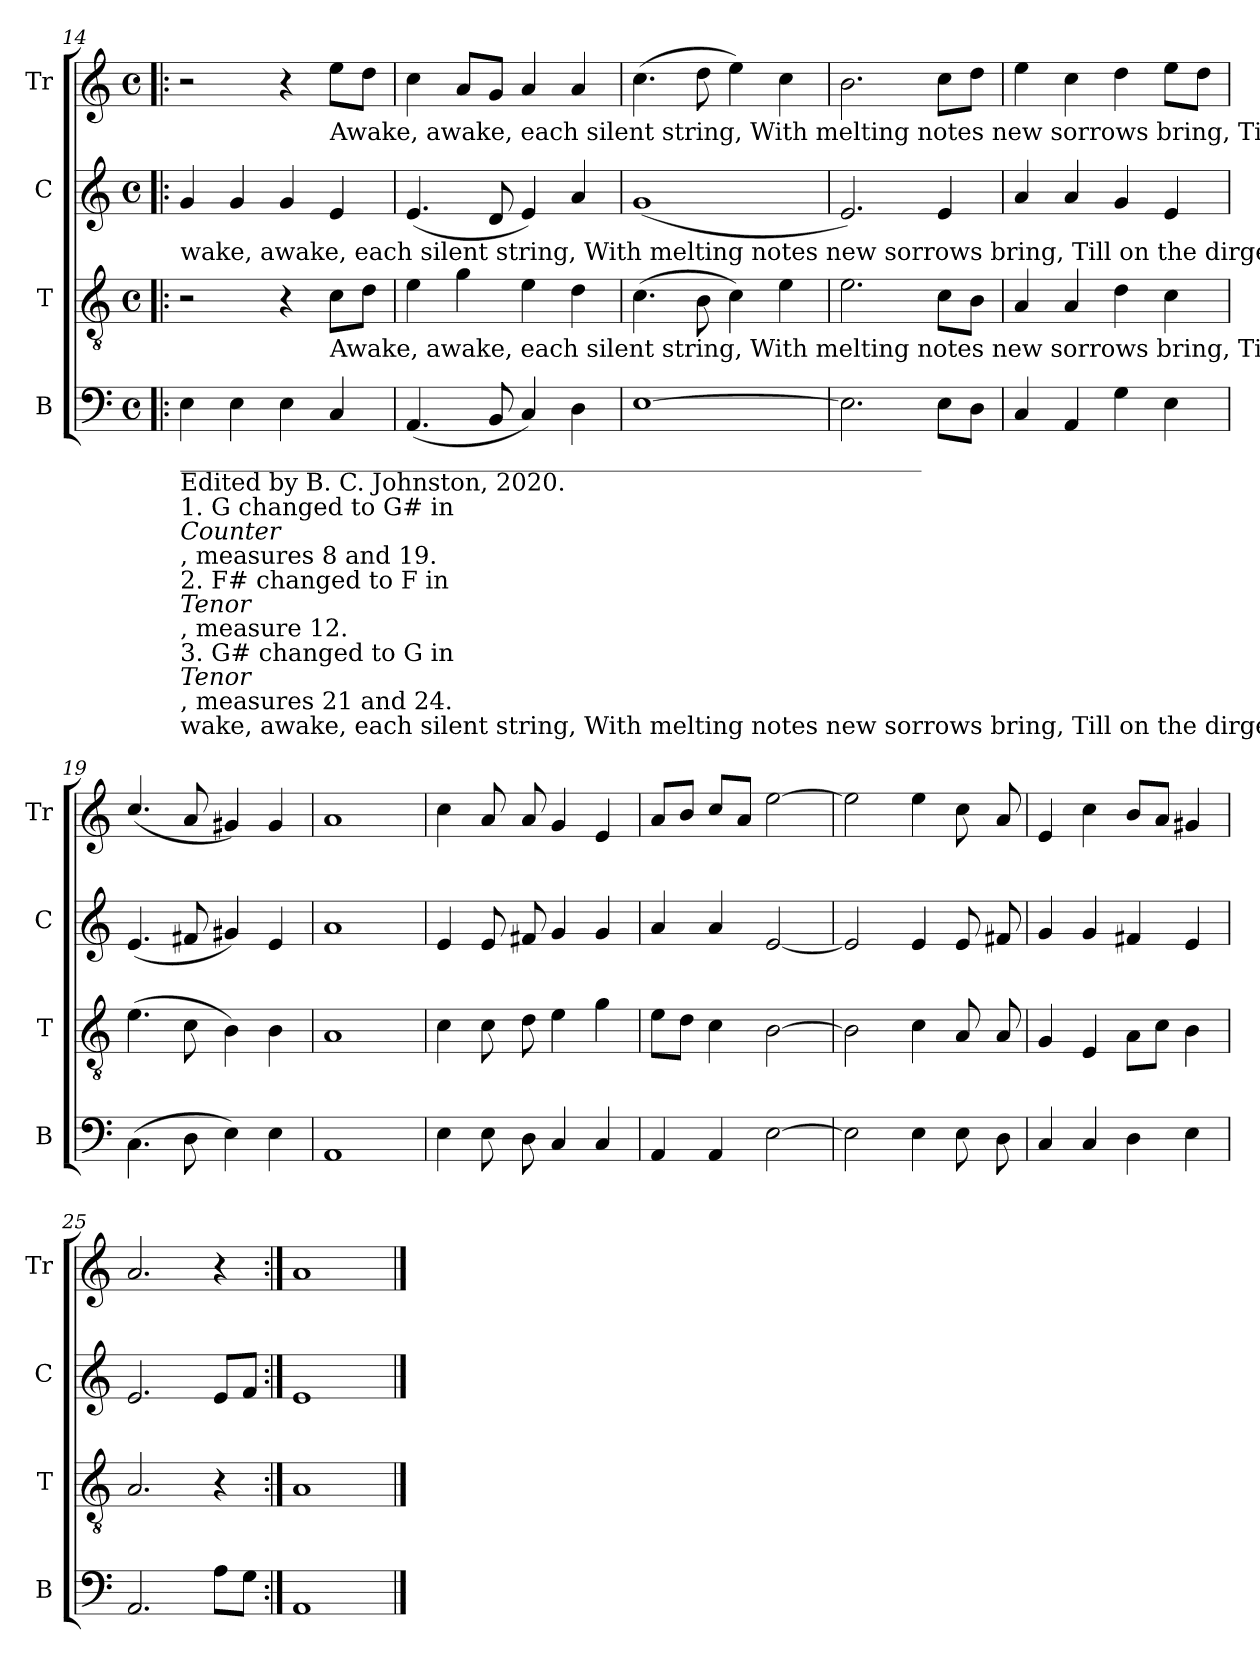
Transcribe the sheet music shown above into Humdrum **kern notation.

**kern	**kern	**kern	**kern
*part4	*part3	*part2	*part1
*staff4	*staff3	*staff2	*staff1
*I"B	*I"T	*I"C	*I"Tr
*I'B	*I'T	*I'C	*I'Tr
!!LO:LB:g=z
*clefF4	*clefGv2	*clefG2	*clefG2
*k[]	*k[]	*k[]	*k[]
*M4/4	*M4/4	*M4/4	*M4/4
*met(c)	*met(c)	*met(c)	*met(c)
=14!|:	=14!|:	=14!|:	=14!|:
!	!	!LO:TX:b:t=wake, awake, each  silent    string,               With  melting  notes  new  sorrows bring, Till  on  the  dirge  my  spirit  flies  To the dark shade where Sylvia lies!  A–	!
!LO:TX:b:t=_____________________________________________________________	!	!	!
!LO:TX:b:t=Edited by B. C. Johnston, 2020.	!	!	!
!LO:TX:b:t=1. G changed to G# in	!	!	!
!LO:TX:b:i:t=Counter	!	!	!
!LO:TX:b:t=, measures 8 and 19.	!	!	!
!LO:TX:b:t=2. F# changed to F in	!	!	!
!LO:TX:b:i:t=Tenor	!	!	!
!LO:TX:b:t=, measure 12.	!	!	!
!LO:TX:b:t=3. G# changed to G in	!	!	!
!LO:TX:b:i:t=Tenor	!	!	!
!LO:TX:b:t=, measures 21 and 24.	!	!	!
!LO:TX:b:t=wake, awake, each  silent    string,               With  melting  notes  new  sorrows bring, Till  on  the  dirge  my  spirit  flies  To the dark shade where Sylvia lies!  A–	!	!	!
4E!\	2r	4g!/	2r
4E!\	.	4g!/	.
4E!\	4r	4g!/	4r
!	!	!	!LO:TX:b:t=Awake, awake, each  silent   string, With  melting  notes  new  sorrows bring, Till  on  the  dirge  my  spirit  flies  To the dark shade where Sylvia lies!
!	!LO:TX:b:t=Awake, awake, each  silent   string, With  melting  notes  new  sorrows bring, Till  on  the  dirge  my  spirit  flies  To the dark shade where Sylvia lies!	!	!
4C!/	8c!\L	4e!/	8ee!\L
.	8d!\J	.	8dd!\J
=15	=15	=15	=15
(<4.AA!/	4e!\	(<4.e!/	4cc!\
.	4g!\	.	8a!/L
8BB!/	.	8d!/	8g!/J
4C!/)	4e!\	4e!/)	4a!/
4D!\	4d!\	4a!/	4a!/
=16	=16	=16	=16
[1E!	(>4.c!\	(<1g!	(>4.cc!\
.	8B!\	.	8dd!\
.	4c!\)	.	4ee!\)
.	4e!\	.	4cc!\
=17	=17	=17	=17
2.E!\]	2.e!\	2.e!/)	2.b!\
8E!\L	8c!\L	4e!/	8cc!\L
8D!\J	8B!\J	.	8dd!\J
=18	=18	=18	=18
4C!/	4A!/	4a!/	4ee!\
4AA!/	4A!/	4a!/	4cc!\
4G!\	4d!\	4g!/	4dd!\
4E!\	4c!\	4e!/	8ee!\L
.	.	.	8dd!\J
=19	=19	=19	=19
(>4.C!\	(>4.e!\	(<4.e!/	(<4.cc!/
8D!\	8c!\	8f#X!/	8a!/
4E!\)	4B!\)	4g#X!/)	4g#X!/)
4E!\	4B!\	4e!/	4g#!/
=20	=20	=20	=20
1AA!	1A!	1a!	1a!
=21	=21	=21	=21
4E!\	4c!\	4e!/	4cc!\
8E!\	8c!\	8e!/	8a!/
8D!\	8d!\	8f#X!/	8a!/
4C!/	4e!\	4g!/	4g!/
4C!/	4g!\	4g!/	4e!/
=22	=22	=22	=22
4AA!/	8e!\L	4a!/	8a!/L
.	8d!\J	.	8b!/J
4AA!/	4c!\	4a!/	8cc!/L
.	.	.	8a!/J
[2E!\	[2B!\	[2e!/	[2ee!\
=23	=23	=23	=23
2E!\]	2B!\]	2e!/]	2ee!\]
4E!\	4c!\	4e!/	4ee!\
8E!\	8A!/	8e!/	8cc!\
8D!\	8A!/	8f#X!/	8a!/
=24	=24	=24	=24
4C!/	4G!/	4g!/	4e!/
4C!/	4E!/	4g!/	4cc!\
4D!\	8A!\L	4f#X!/	8b!/L
.	8c!\J	.	8a!/J
4E!\	4B!\	4e!/	4g#X!/
=25	=25	=25	=25
2.AA!/	2.A!/	2.e!/	2.a!/
8A!\L	4r	8e!/L	4r
8G!\J	.	8f!/J	.
=26:|!	=26:|!	=26:|!	=26:|!
1AA!	1A!	1e!	1a!
==	==	==	==
*-	*-	*-	*-
